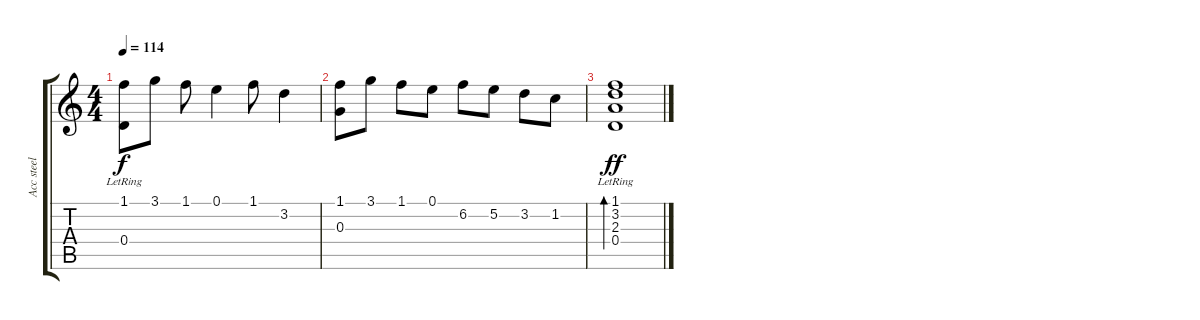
\track ("Acc steel" "Acc steel") {instrument acousticguitarsteel}
\staff {score tabs}
\tuning (E4 B3 G3 D3 A2 E2) {hide}
\ts (4 4)
\tempo 114
\clef g2
\ks c
(1.1 0.4{lr}).8{dy f} 3.1.8 1.1.8 0.1.4 1.1.8 3.2.4 |
(1.1 0.3).8 3.1.8 1.1.8 0.1.8 6.2.8 5.2.8 3.2.8 1.2.8 |
(1.1 3.2 2.3 0.4{lr}).1{bd 480 dy ff}
